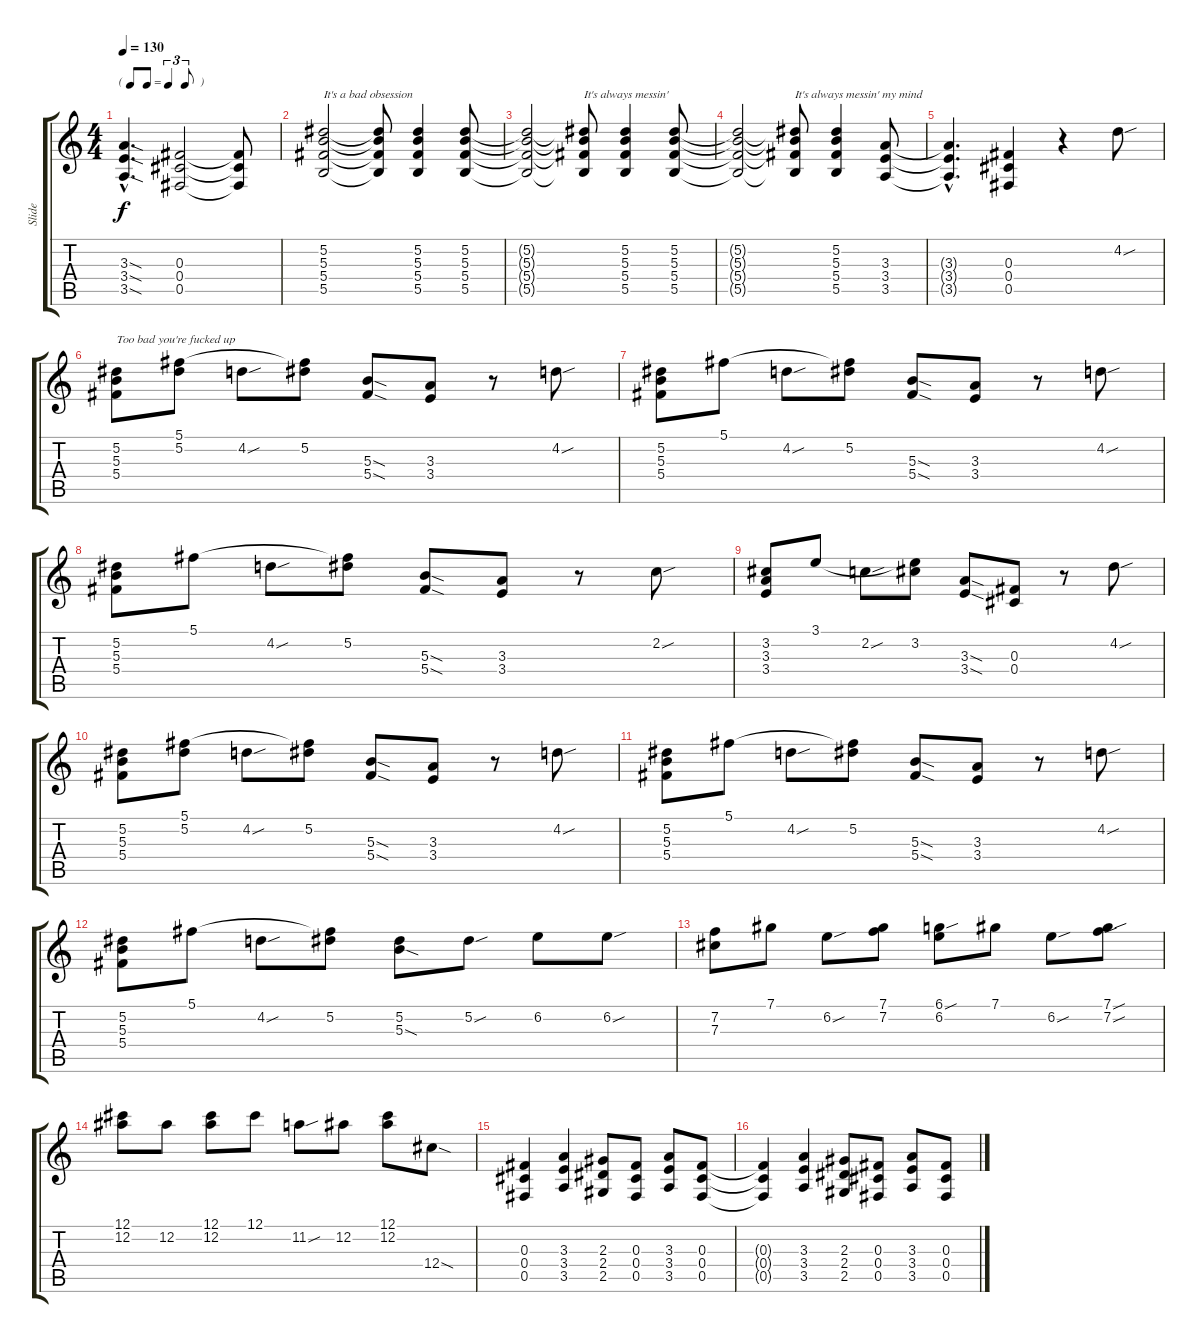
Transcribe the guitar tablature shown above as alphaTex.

\track ("Slide" "Slide") {instrument overdrivenguitar}
\staff {score tabs}
\tuning (Db4 Bb3 Gb3 Db3 Gb2 Db2) {hide}
\ts (4 4)
\tf triplet8th
\tempo 130
\clef g2
\ks c
(3.3{sod hac} 3.4{sod hac} 3.5{sod hac}).4{d dy f} (0.3 0.4 0.5).2 (0.3{t} 0.4{t} 0.5{t}).8 |
(5.2 5.3 5.4 5.5).2{txt "It's a bad obsession"} (5.2{t} 5.3{t} 5.4{t} 5.5{t}).8 (5.2 5.3 5.4 5.5).4 (5.2 5.3 5.4 5.5).8 |
(5.2{t} 5.3{t} 5.4{t} 5.5{t}).2 (5.2{t} 5.3{t} 5.4{t} 5.5{t}).8{txt "It's always messin'"} (5.2 5.3 5.4 5.5).4 (5.2 5.3 5.4 5.5).8 |
(5.2{t} 5.3{t} 5.4{t} 5.5{t}).2 (5.2{t} 5.3{t} 5.4{t} 5.5{t}).8{txt "It's always messin' my mind"} (5.2 5.3 5.4 5.5).4 (3.3 3.4 3.5).8 |
(3.3{hac t} 3.4{hac t} 3.5{hac t}).4{d} (0.3 0.4 0.5).4 r.4 4.2{sou}.8 |
(5.2 5.3 5.4).8{txt "Too bad you're fucked up"} (5.1 5.2).8 4.2{sou}.8 (5.1{t} 5.2).8 (5.3{sod} 5.4{sod}).8 (3.3 3.4).8 r.8 4.2{sou}.8 |
(5.2 5.3 5.4).8 5.1.8 4.2{sou}.8 (5.1{t} 5.2).8 (5.3{sod} 5.4{sod}).8 (3.3 3.4).8 r.8 4.2{sou}.8 |
(5.2 5.3 5.4).8 5.1.8 4.2{sou}.8 (5.1{t} 5.2).8 (5.3{sod} 5.4{sod}).8 (3.3 3.4).8 r.8 2.2{sou}.8 |
(3.2 3.3 3.4).8 3.1.8 2.2{sou}.8 (3.1{t} 3.2).8 (3.3{sod} 3.4{sod}).8 (0.3 0.4).8 r.8 4.2{sou}.8 |
(5.2 5.3 5.4).8 (5.1 5.2).8 4.2{sou}.8 (5.1{t} 5.2).8 (5.3{sod} 5.4{sod}).8 (3.3 3.4).8 r.8 4.2{sou}.8 |
(5.2 5.3 5.4).8 5.1.8 4.2{sou}.8 (5.1{t} 5.2).8 (5.3{sod} 5.4{sod}).8 (3.3 3.4).8 r.8 4.2{sou}.8 |
(5.2 5.3 5.4).8 5.1.8 4.2{sou}.8 (5.1{t} 5.2).8 (5.2 5.3{sod}).8 5.2{sou}.8 6.2.8 6.2{sou}.8 |
(7.2 7.3).8 7.1.8 6.2{sou}.8 (7.1 7.2).8 (6.1{sou} 6.2).8 7.1.8 6.2{sou}.8 (7.1{sou} 7.2{sou}).8 |
(12.1 12.2).8 12.2.8 (12.1 12.2).8 12.1.8 11.2{sou}.8 12.2.8 (12.1 12.2).8 12.4{sod}.8 |
(0.3 0.4 0.5).4 (3.3 3.4 3.5).4 (2.3 2.4 2.5).8 (0.3 0.4 0.5).8 (3.3 3.4 3.5).8 (0.3 0.4 0.5).8 |
(0.3{t} 0.4{t} 0.5{t}).4 (3.3 3.4 3.5).4 (2.3 2.4 2.5).8 (0.3 0.4 0.5).8 (3.3 3.4 3.5).8 (0.3 0.4 0.5).8
